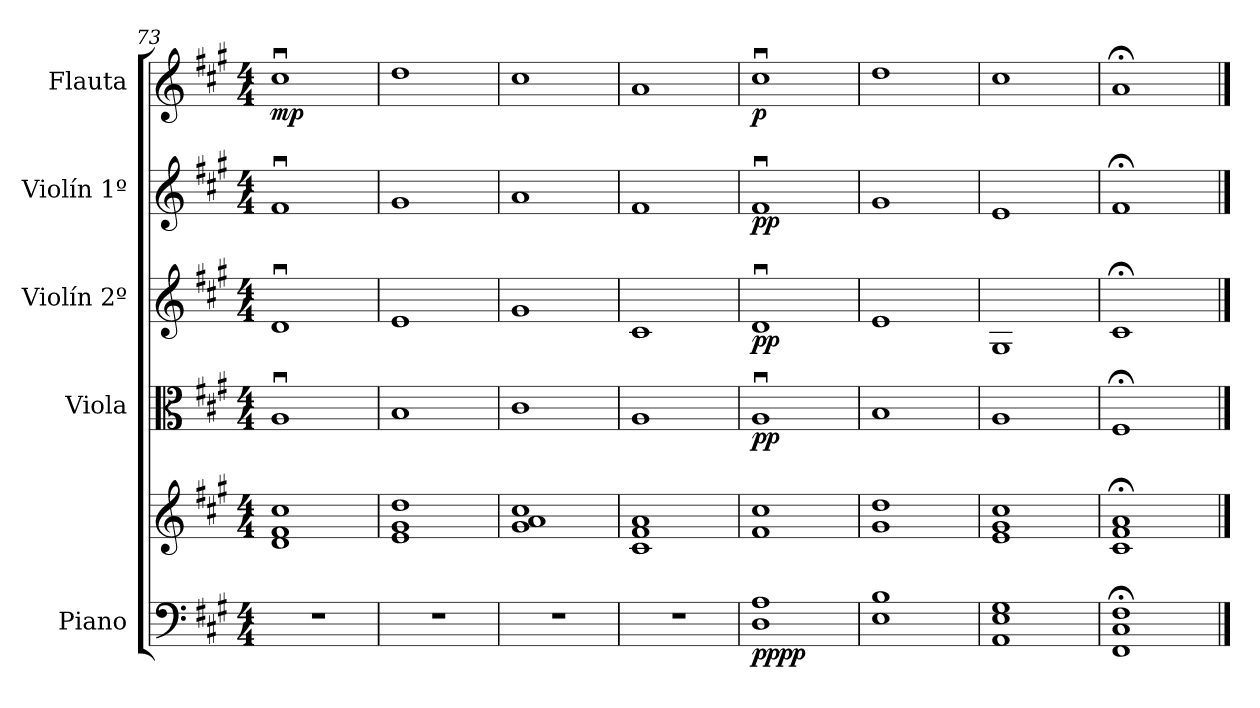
**kern	**kern	**dynam	**kern	**dynam	**kern	**dynam	**kern	**dynam	**kern	**dynam
*part5	*part5	*part5	*part4	*part4	*part3	*part3	*part2	*part2	*part1	*part1
*staff6	*staff5	*staff5/6	*staff4	*staff4	*staff3	*staff3	*staff2	*staff2	*staff1	*staff1
*I"Piano	*	*	*I"Viola	*	*I"Violín 2º	*	*I"Violín 1º	*	*I"Flauta	*
*I'Pno.	*	*	*I'Vla.	*	*I'Vln.2º	*	*I'Vln.1º	*	*I'Fl.	*
*clefF4	*clefG2	*	*clefC3	*	*clefG2	*	*clefG2	*	*clefG2	*
*k[f#c#g#]	*k[f#c#g#]	*	*k[f#c#g#]	*	*k[f#c#g#]	*	*k[f#c#g#]	*	*k[f#c#g#]	*
*M4/4	*M4/4	*	*M4/4	*	*M4/4	*	*M4/4	*	*M4/4	*
=73	=73	=73	=73	=73	=73	=73	=73	=73	=73	=73
!	!	!LO:DY:b=2	!	!	!	!	!	!	!	!
!	!	!LO:DY:n=1:b	!	!	!	!	!	!	!	!
!	!	!LO:DY:n=2:b	!	!	!	!	!	!	!	!
!	!	!LO:DY:n=3:b	!	!LO:DY:b	!	!	!	!	!	!
!	!	!	!	!LO:DY:n=1:b	!	!LO:DY:b	!	!	!	!
!	!	!	!	!	!	!LO:DY:n=1:b	!	!LO:DY:b	!	!
!	!	!	!	!	!	!	!	!LO:DY:n=1:b	!	!LO:DY:b
1r	1d 1f# 1cc#	mp mp mp mp	1Au	mp mp	1du	mp mp	1f#u	mp mp	1cc#u	mp
!!LO:LB:g=z
=74	=74	=74	=74	=74	=74	=74	=74	=74	=74	=74
1r	1e 1g# 1dd	.	1B	.	1e	.	1g#	.	1dd	.
=75	=75	=75	=75	=75	=75	=75	=75	=75	=75	=75
1r	1g# 1a 1cc#	.	1c#	.	1g#	.	1a	.	1cc#	.
=76	=76	=76	=76	=76	=76	=76	=76	=76	=76	=76
1r	1c# 1f# 1a	.	1A	.	1c#	.	1f#	.	1a	.
=77	=77	=77	=77	=77	=77	=77	=77	=77	=77	=77
!	!	!LO:DY:b=2	!	!	!	!	!	!	!	!
!	!	!LO:DY:n=1:b=2	!	!	!	!	!	!	!	!
!	!	!LO:DY:n=2:b	!	!	!	!	!	!	!	!
!	!	!LO:DY:n=3:b	!	!LO:DY:b	!	!	!	!	!	!
!	!	!	!	!LO:DY:n=1:b	!	!LO:DY:b	!	!	!	!
!	!	!	!	!	!	!LO:DY:n=1:b	!	!LO:DY:b	!	!
!	!	!	!	!	!	!	!	!LO:DY:n=1:b	!	!LO:DY:b
1D 1A	1f# 1cc#	p p p p	1Au	p p	1du	p p	1f#u	p p	1cc#u	p
=78	=78	=78	=78	=78	=78	=78	=78	=78	=78	=78
1E 1B	1g# 1dd	.	1B	.	1e	.	1g#	.	1dd	.
=79	=79	=79	=79	=79	=79	=79	=79	=79	=79	=79
1AA 1E 1G#	1e 1g# 1cc#	.	1A	.	1G#	.	1e	.	1cc#	.
=80	=80	=80	=80	=80	=80	=80	=80	=80	=80	=80
1FF#;< 1C#;< 1F#;<	1c#;< 1f#;< 1a;<	.	1F#;<	.	1c#;<	.	1f#;<	.	1a;<	.
==	==	==	==	==	==	==	==	==	==	==
*-	*-	*-	*-	*-	*-	*-	*-	*-	*-	*-
